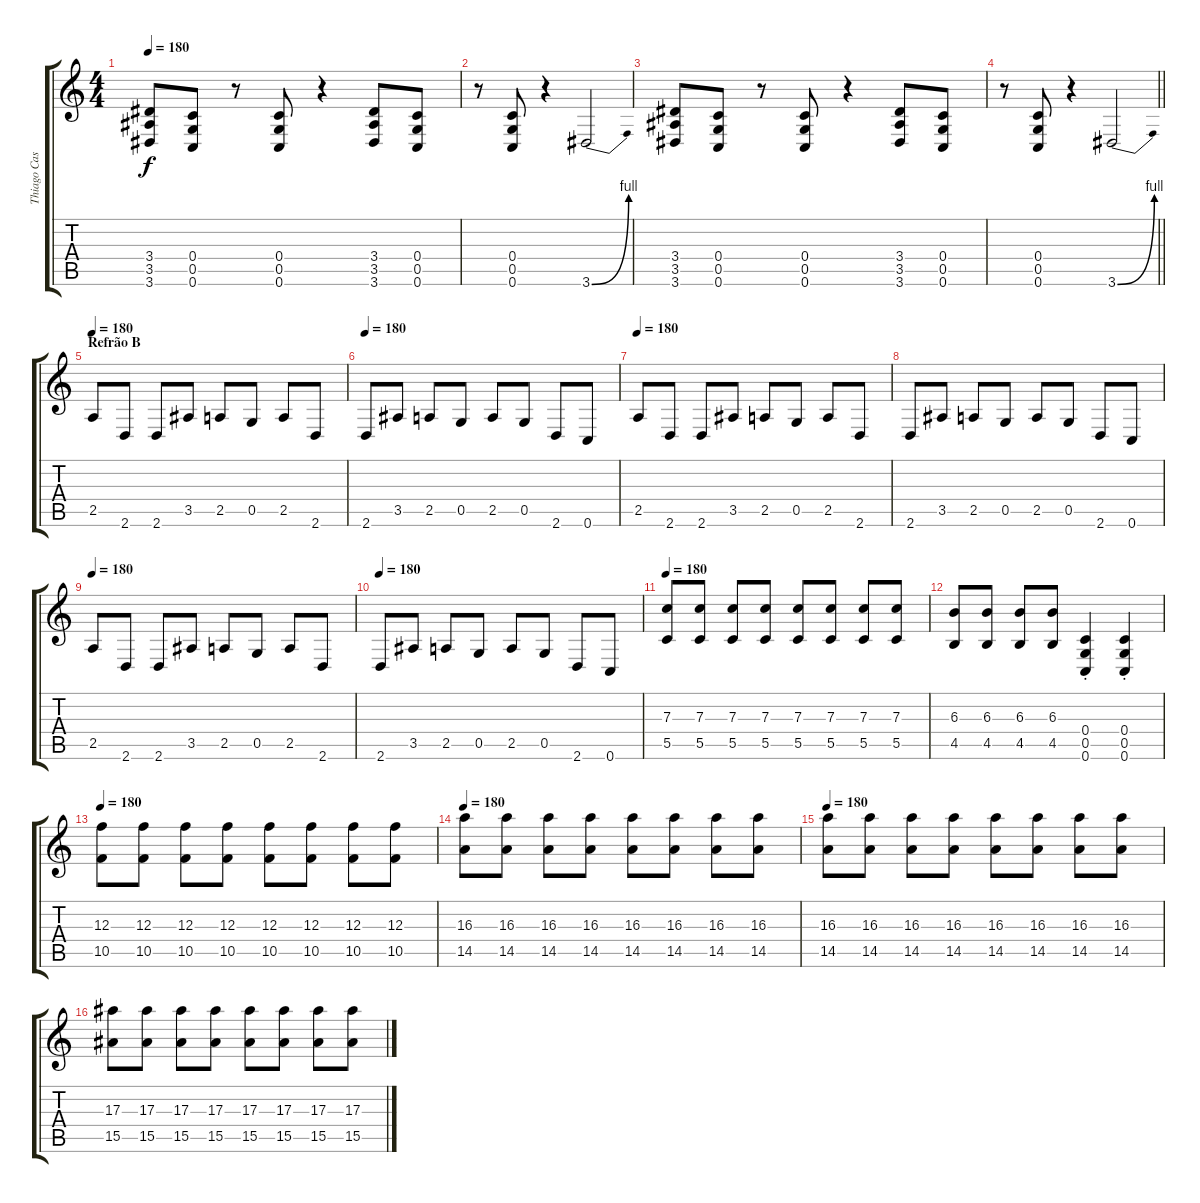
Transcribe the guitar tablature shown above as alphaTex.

\track ("Thiago Castro" "Thiago Cas") {instrument distortionguitar}
\staff {score tabs}
\tuning (D4 A3 F3 C3 G2 C2) {hide}
\ts (4 4)
\tempo 180
\clef g2
\ks c
(3.4 3.5 3.6).8{dy f} (0.4 0.5 0.6).8 r.8 (0.4 0.5 0.6).8 r.4 (3.4 3.5 3.6).8 (0.4 0.5 0.6).8 |
r.8 (0.4 0.5 0.6).8 r.4 3.6{be (bend 0 0 60 4)}.2 |
(3.4 3.5 3.6).8 (0.4 0.5 0.6).8 r.8 (0.4 0.5 0.6).8 r.4 (3.4 3.5 3.6).8 (0.4 0.5 0.6).8 |
\barLineRight lightlight
r.8 (0.4 0.5 0.6).8 r.4 3.6{be (bend 0 0 60 4)}.2 |
\section ("" "Refrão B")
\tempo 180
2.5.8 2.6.8 2.6.8 3.5.8 2.5.8 0.5.8 2.5.8 2.6.8 |
\tempo 180
2.6.8 3.5.8 2.5.8 0.5.8 2.5.8 0.5.8 2.6.8 0.6.8 |
\tempo 180
2.5.8 2.6.8 2.6.8 3.5.8 2.5.8 0.5.8 2.5.8 2.6.8 |
2.6.8 3.5.8 2.5.8 0.5.8 2.5.8 0.5.8 2.6.8 0.6.8 |
\tempo 180
2.5.8 2.6.8 2.6.8 3.5.8 2.5.8 0.5.8 2.5.8 2.6.8 |
\tempo 180
2.6.8 3.5.8 2.5.8 0.5.8 2.5.8 0.5.8 2.6.8 0.6.8 |
\tempo 180
(7.3 5.5).8 (7.3 5.5).8 (7.3 5.5).8 (7.3 5.5).8 (7.3 5.5).8 (7.3 5.5).8 (7.3 5.5).8 (7.3 5.5).8 |
(6.3 4.5).8 (6.3 4.5).8 (6.3 4.5).8 (6.3 4.5).8 (0.4{st} 0.5{st} 0.6{st}).4 (0.4{st} 0.5{st} 0.6{st}).4 |
\tempo 180
(12.3 10.5).8 (12.3 10.5).8 (12.3 10.5).8 (12.3 10.5).8 (12.3 10.5).8 (12.3 10.5).8 (12.3 10.5).8 (12.3 10.5).8 |
\tempo 180
(16.3 14.5).8 (16.3 14.5).8 (16.3 14.5).8 (16.3 14.5).8 (16.3 14.5).8 (16.3 14.5).8 (16.3 14.5).8 (16.3 14.5).8 |
\tempo 180
(16.3 14.5).8 (16.3 14.5).8 (16.3 14.5).8 (16.3 14.5).8 (16.3 14.5).8 (16.3 14.5).8 (16.3 14.5).8 (16.3 14.5).8 |
(17.3 15.5).8 (17.3 15.5).8 (17.3 15.5).8 (17.3 15.5).8 (17.3 15.5).8 (17.3 15.5).8 (17.3 15.5).8 (17.3 15.5).8
